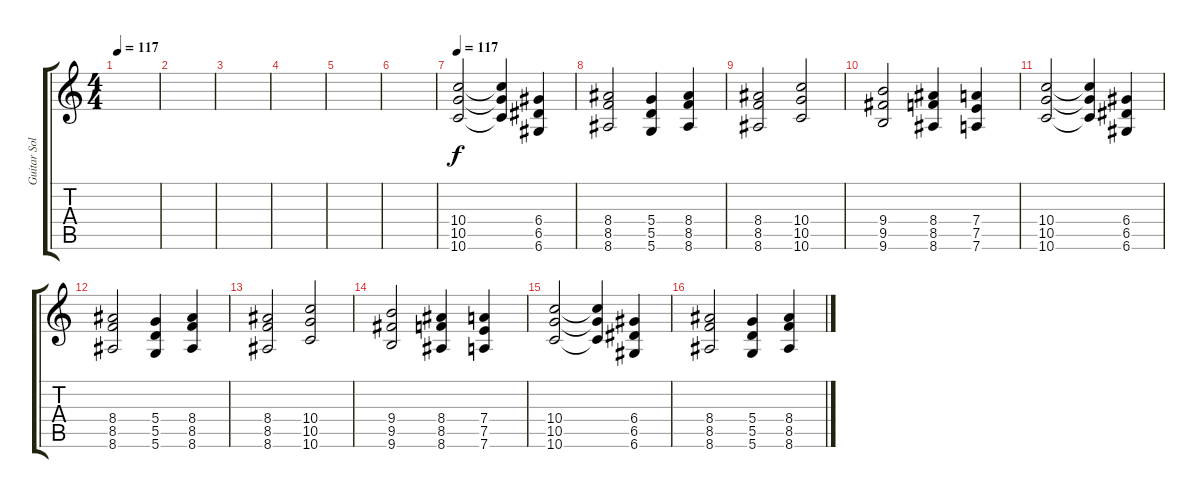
\track ("Guitar Solo" "Guitar Sol") {instrument distortionguitar}
\staff {score tabs}
\tuning (E4 B3 G3 D3 A2 D2) {hide}
\ts (4 4)
\tempo 117
\clef g2
\ks c
|
|
|
|
|
|
\tempo 117
(10.4 10.5 10.6).2{instrument distortionguitar} (10.4{t} 10.5{t} 10.6{t}).4 (6.4 6.5 6.6).4 |
(8.4 8.5 8.6).2 (5.4 5.5 5.6).4 (8.4 8.5 8.6).4 |
(8.4 8.5 8.6).2 (10.4 10.5 10.6).2 |
(9.4 9.5 9.6).2 (8.4 8.5 8.6).4 (7.4 7.5 7.6).4 |
(10.4 10.5 10.6).2{instrument distortionguitar} (10.4{t} 10.5{t} 10.6{t}).4 (6.4 6.5 6.6).4 |
(8.4 8.5 8.6).2 (5.4 5.5 5.6).4 (8.4 8.5 8.6).4 |
(8.4 8.5 8.6).2 (10.4 10.5 10.6).2 |
(9.4 9.5 9.6).2 (8.4 8.5 8.6).4 (7.4 7.5 7.6).4 |
(10.4 10.5 10.6).2{instrument distortionguitar} (10.4{t} 10.5{t} 10.6{t}).4 (6.4 6.5 6.6).4 |
(8.4 8.5 8.6).2 (5.4 5.5 5.6).4 (8.4 8.5 8.6).4
